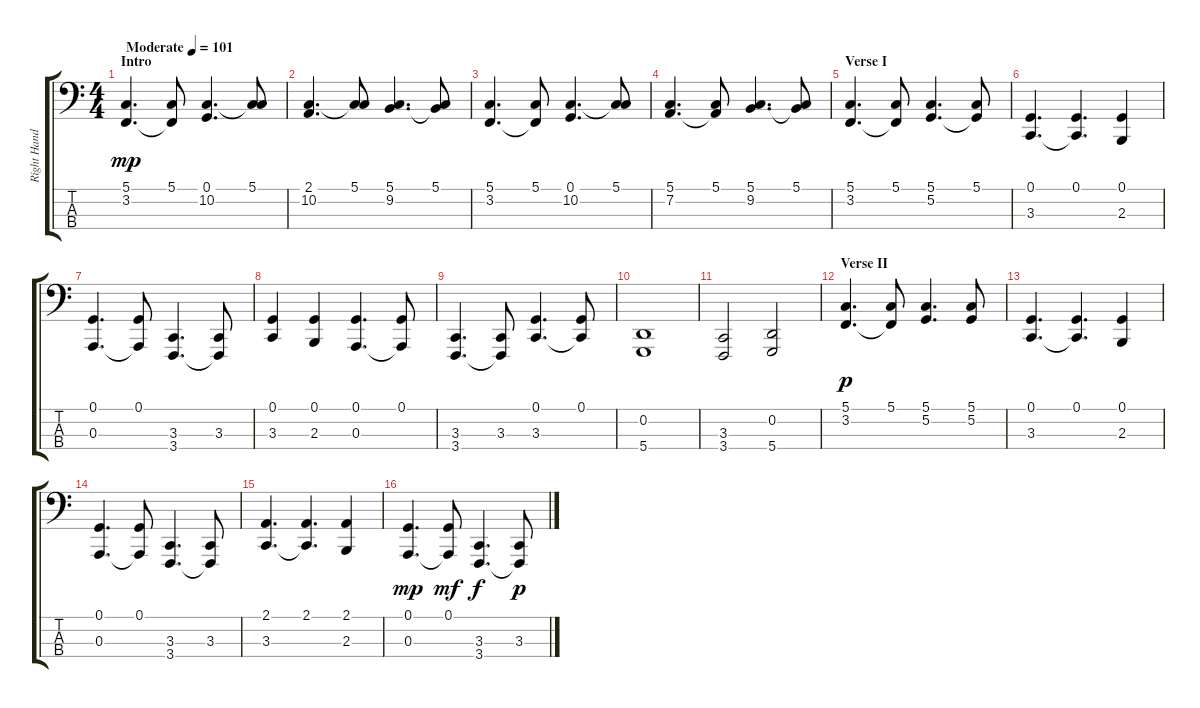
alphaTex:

\track ("Right Hand" "Right Hand") {instrument acousticgrandpiano}
\staff {score tabs}
\tuning (G2 D2 A1 D1) {hide}
\ts (4 4)
\section ("" "Intro")
\tempo (101 "Moderate")
\clef f4
\ks c
(5.1 3.2).4{d dy mp instrument acousticgrandpiano} (5.1 3.2{t}).8 (0.1 10.2).4{d} (5.1 10.2{t}).8 |
(2.1 10.2).4{d} (5.1 10.2{t}).8 (5.1 9.2).4{d} (5.1 9.2{t}).8 |
(5.1 3.2).4{d} (5.1 3.2{t}).8 (0.1 10.2).4{d} (5.1 10.2{t}).8 |
(5.1 7.2).4{d} (5.1 7.2{t}).8 (5.1 9.2).4{d} (5.1 9.2{t}).8 |
\section ("" "Verse I")
(5.1 3.2).4{d} (5.1 3.2{t}).8 (5.1 5.2).4{d} (5.1 5.2{t}).8 |
(0.1 3.3).4{d} (0.1 3.3{t}).4{d} (0.1 2.3).4 |
(0.1 0.3).4{d} (0.1 0.3{t}).8 (3.3 3.4).4{d} (3.3 3.4{t}).8 |
(0.1 3.3).4 (0.1 2.3).4 (0.1 0.3).4{d} (0.1 0.3{t}).8 |
(3.3 3.4).4{d} (3.3 3.4{t}).8 (0.1 3.3).4{d} (0.1 3.3{t}).8 |
(0.2 5.4).1 |
(3.3 3.4).2 (0.2 5.4).2 |
\section ("" "Verse II")
(5.1 3.2).4{d dy p} (5.1 3.2{t}).8 (5.1 5.2).4{d} (5.1 5.2).8 |
(0.1 3.3).4{d} (0.1 3.3{t}).4{d} (0.1 2.3).4 |
(0.1 0.3).4{d} (0.1 0.3{t}).8 (3.3 3.4).4{d} (3.3 3.4{t}).8 |
(2.1 3.3).4{d} (2.1 3.3{t}).4{d} (2.1 2.3).4 |
(0.1 0.3).4{d dy mp} (0.1 0.3{t}).8{dy mf} (3.3 3.4).4{d dy f} (3.3 3.4{t}).8{dy p}
